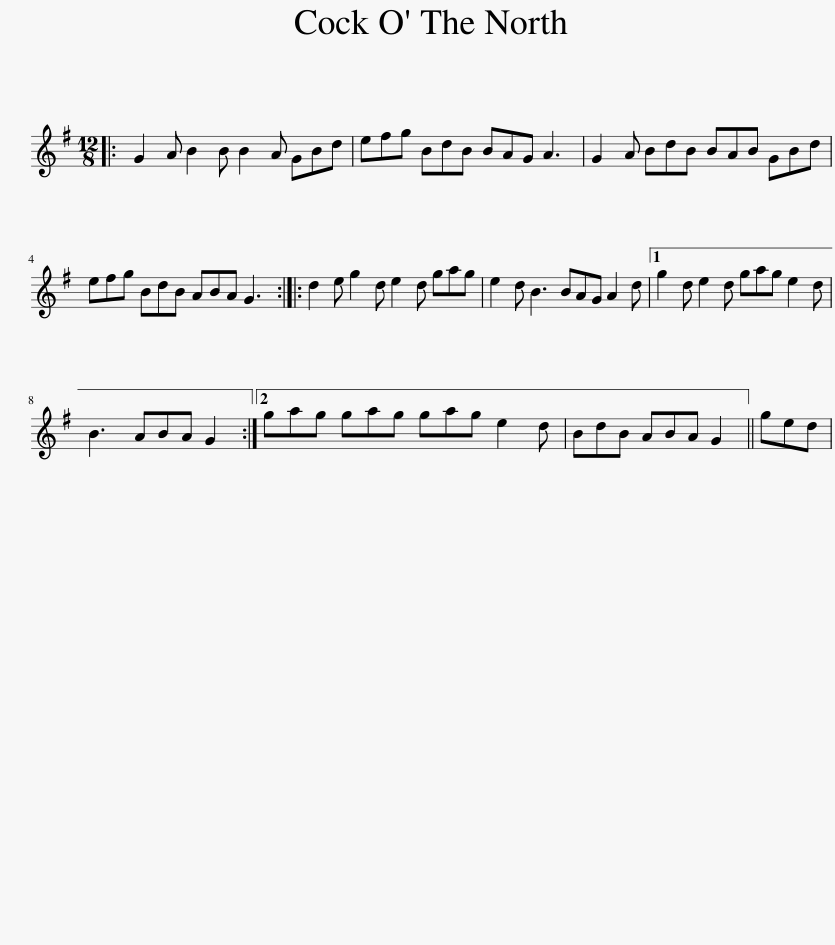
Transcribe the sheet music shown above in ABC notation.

X:1
L:1/8
M:12/8
I:linebreak $
K:G
V:1 treble
V:1
|: G2 A B2 B B2 A GBd | efg BdB BAG A3 | G2 A BdB BAB GBd |$ efg BdB ABA G3 :: d2 e g2 d e2 d gag | %5
 e2 d B3 BAG A2 d |1 g2 d e2 d gag e2 d |$ B3 ABA G2 :|2 gag gag gag e2 d | BdB ABA G2 || %10
 ged | %11
